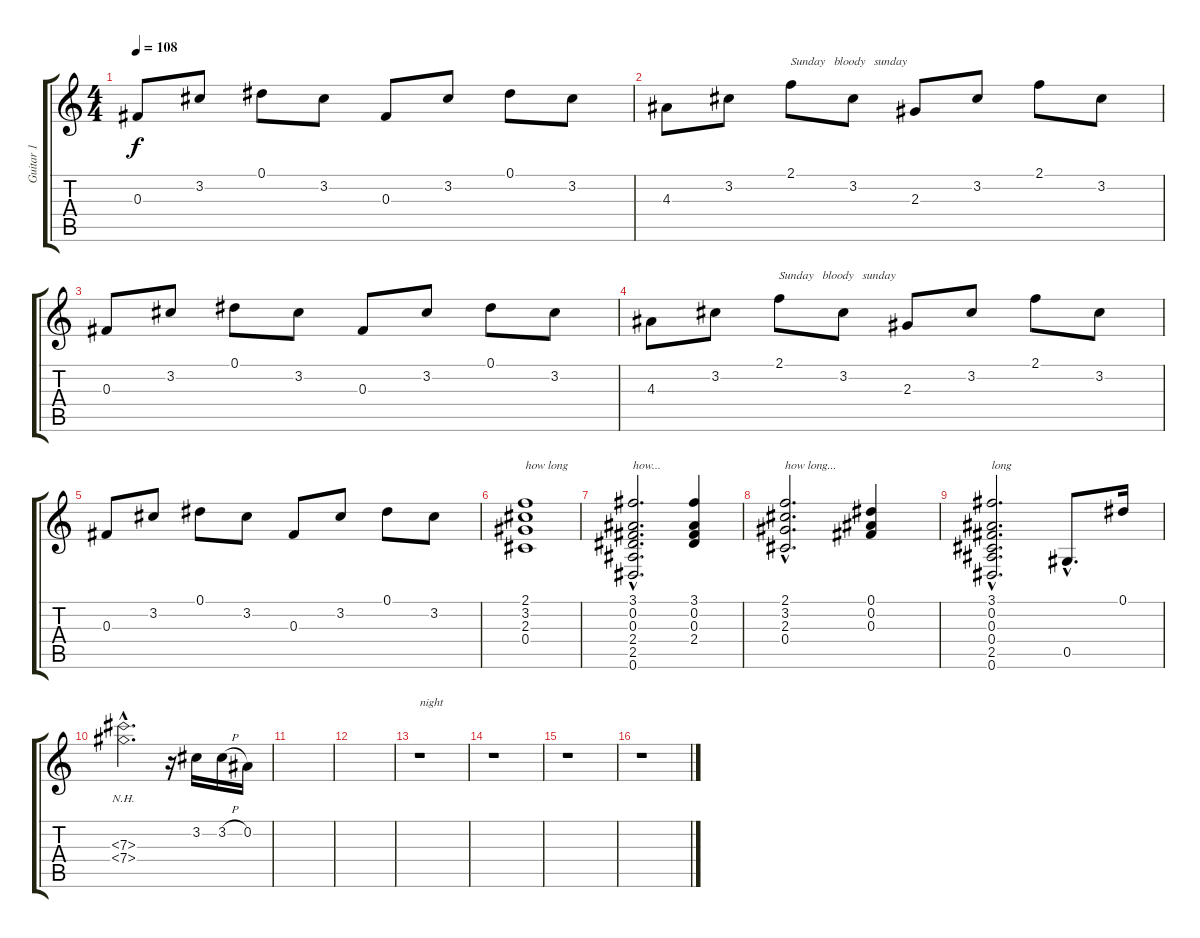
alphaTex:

\track ("Guitar 1" "Guitar 1") {instrument electricguitarclean}
\staff {score tabs}
\tuning (Eb4 Bb3 Gb3 Db3 Ab2 Eb2) {hide}
\ts (4 4)
\tempo 108
\clef g2
\ks c
0.3.8{dy f} 3.2.8 0.1.8 3.2.8 0.3.8 3.2.8 0.1.8 3.2.8 |
4.3.8 3.2.8 2.1.8{txt "Sunday   bloody   sunday"} 3.2.8 2.3.8 3.2.8 2.1.8 3.2.8 |
0.3.8 3.2.8 0.1.8 3.2.8 0.3.8 3.2.8 0.1.8 3.2.8 |
4.3.8 3.2.8 2.1.8{txt "Sunday   bloody   sunday"} 3.2.8 2.3.8 3.2.8 2.1.8 3.2.8 |
0.3.8 3.2.8 0.1.8 3.2.8 0.3.8 3.2.8 0.1.8 3.2.8 |
(2.1 3.2 2.3 0.4).1{txt "how long"} |
(3.1{hac} 0.2{hac} 0.3{hac} 2.4{hac} 2.5{hac} 0.6{hac}).2{d txt "how..."} (3.1 0.2 0.3 2.4).4 |
(2.1{hac} 3.2{hac} 2.3{hac} 0.4{hac}).2{d txt "how long..."} (0.1 0.2 0.3).4 |
(3.1{hac} 0.2{hac} 0.3{hac} 0.4{hac} 2.5{hac} 0.6{hac}).2{d txt "long"} 0.5{hac}.8{d} 0.1.16 |
(7.3{nh hac} 7.4{nh hac}).2{d} r.16 3.2.16 3.2{h}.16 0.2.16 |
|
|
r.1{txt "night"} |
r.1 |
r.1 |
r.1
